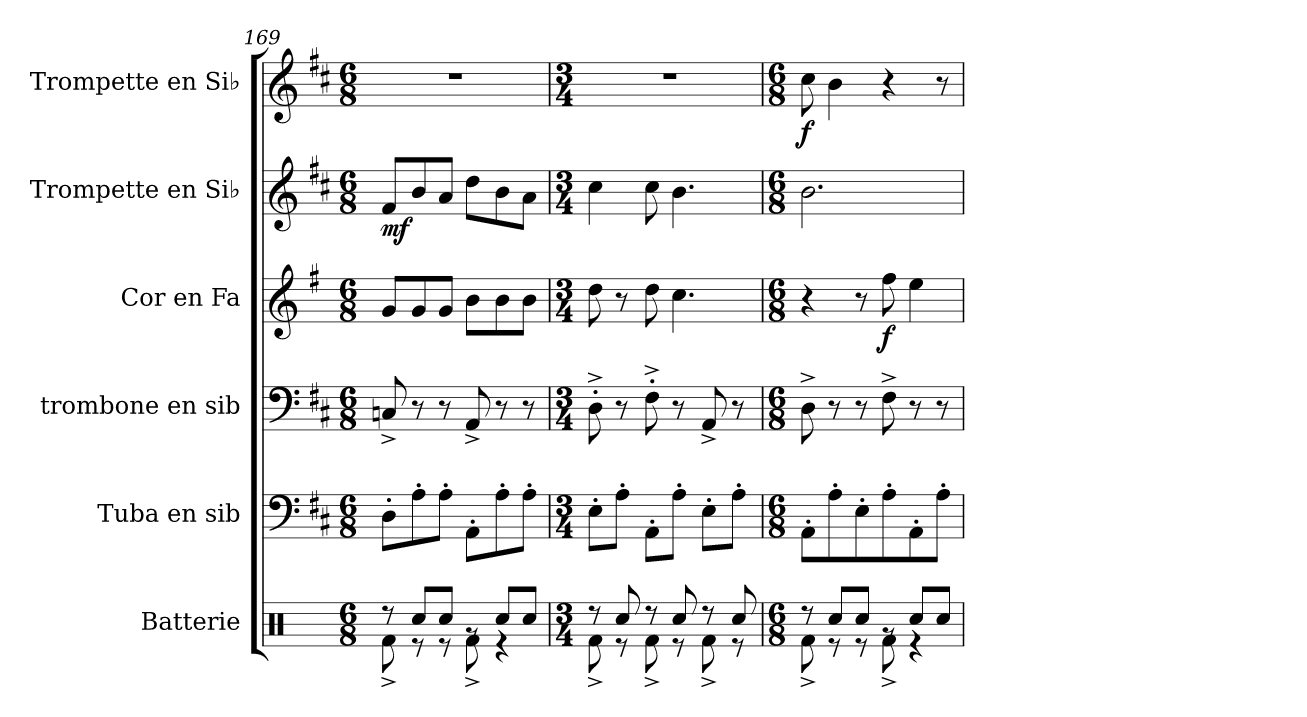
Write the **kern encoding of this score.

**kern	**kern	**kern	**kern	**dynam	**kern	**dynam	**kern	**dynam
*part6	*part5	*part4	*part3	*part3	*part2	*part2	*part1	*part1
*staff6	*staff5	*staff4	*staff3	*staff3	*staff2	*staff2	*staff1	*staff1
*I"Batterie	*I"Tuba en sib	*I"trombone en sib	*I"Cor en Fa	*	*I"Trompette en Si♭	*	*I"Trompette en Si♭	*
*I'Batt.	*I'Tub. sib	*I'Trb. sib	*I'Cor Fa	*	*I'Tromp. Si♭	*	*I'Tromp. Si♭	*
!!LO:LB:g=z
*clefX	*clefF4	*clefF4	*clefG2	*	*clefG2	*	*clefG2	*
*	*ITrd1c2	*ITrd1c2	*ITrd4c7	*	*ITrd1c2	*	*ITrd1c2	*
*k[]	*k[]	*k[]	*k[]	*	*k[]	*	*k[]	*
*M6/8	*M6/8	*M6/8	*M6/8	*	*M6/8	*	*M6/8	*
=169	=169	=169	=169	=169	=169	=169	=169	=169
*^	*	*	*	*	*	*	*	*
!	!	!	!	!	!	!	!LO:DY:b	!	!
8r	8Rf^\	8C'\L	8BB-X^/	8c/L	.	8e/L	mf	2.r	.
8Rcc/L	8r	8G'\	8r	8c/	.	8a/	.	.	.
8Rcc/J	8r	8G'\J	8r	8c/J	.	8g/J	.	.	.
8rg	8Rf^\	8GG'\L	8GG^/	8e\L	.	8cc\L	.	.	.
8Rcc/L	4r	8G'\	8r	8e\	.	8a\	.	.	.
8Rcc/J	.	8G'\J	8r	8e\J	.	8g\J	.	.	.
=170	=170	=170	=170	=170	=170	=170	=170	=170	=170
*M3/4	*	*M3/4	*M3/4	*M3/4	*	*M3/4	*	*M3/4	*
8r	8Rf^\	8D'\L	8C'^\	8g\	.	4b\	.	2.r	.
8Rcc/	8r	8G'\J	8r	8r	.	.	.	.	.
8r	8Rf^\	8GG'\L	8E'^\	8g\	.	8b\	.	.	.
8Rcc/	8r	8G'\J	8r	4.f\	.	4.a\	.	.	.
8r	8Rf^\	8D'\L	8GG^/	.	.	.	.	.	.
8Rcc/	8r	8G'\J	8r	.	.	.	.	.	.
=171	=171	=171	=171	=171	=171	=171	=171	=171	=171
*M6/8	*	*M6/8	*M6/8	*M6/8	*	*M6/8	*	*M6/8	*
!	!	!	!	!	!	!	!	!	!LO:DY:b
8r	8Rf^\	8GG'\L	8C^\	4r	.	2.a\	.	8b\	f
8Rcc/L	8r	8G'\	8r	.	.	.	.	4a\	.
8Rcc/J	8r	8D'\	8r	8r	.	.	.	.	.
!	!	!	!	!	!LO:DY:b	!	!	!	!
8rg	8Rf^\	8G'\	8E^\	8b\	f	.	.	4r	.
8Rcc/L	4r	8GG'\	8r	4a\	.	.	.	.	.
8Rcc/J	.	8G'\J	8r	.	.	.	.	8r	.
*v	*v	*	*	*	*	*	*	*	*
=	=	=	=	=	=	=	=	=
*-	*-	*-	*-	*-	*-	*-	*-	*-
